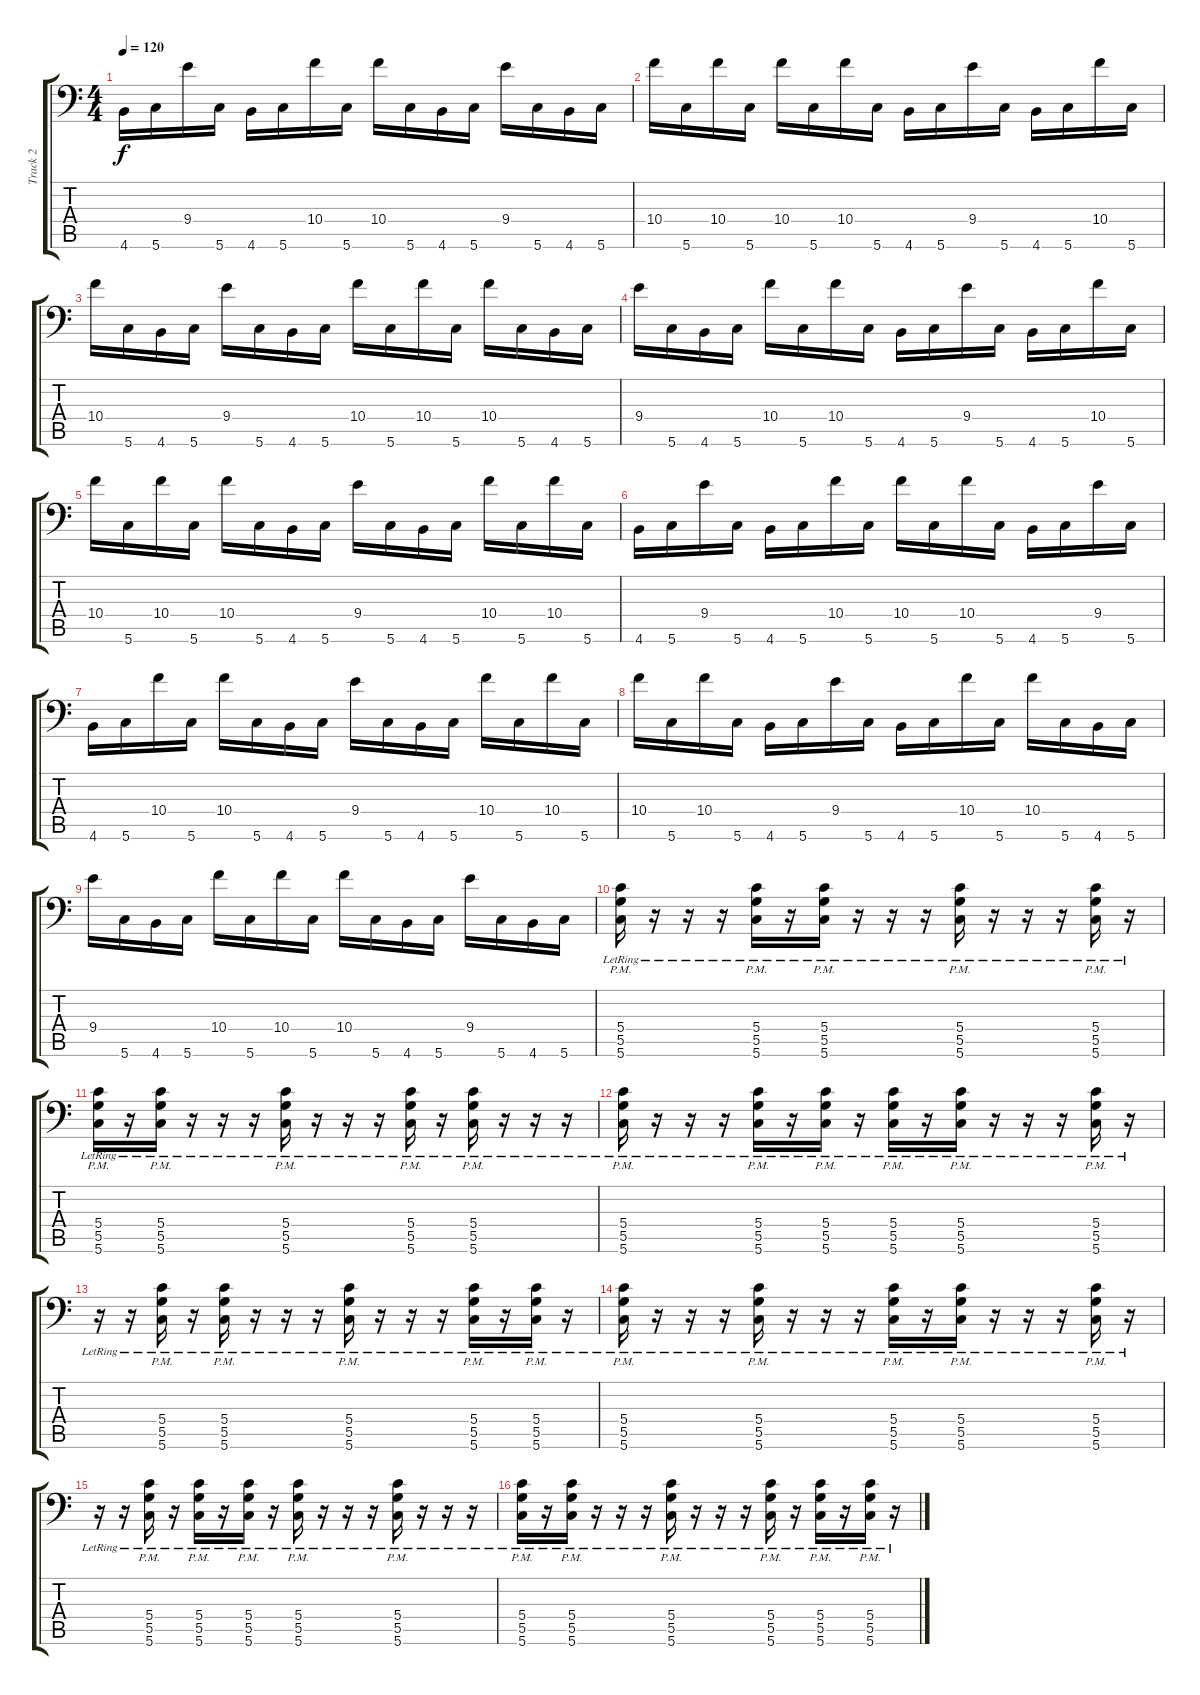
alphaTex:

\track ("Track 2" "Track 2") {instrument distortionguitar}
\staff {score tabs}
\tuning (A3 E3 C3 G2 D2 G1) {hide}
\ts (4 4)
\tempo 120
\clef f4
\ks c
4.6.16{dy f} 5.6.16 9.4.16 5.6.16 4.6.16 5.6.16 10.4.16 5.6.16 10.4.16 5.6.16 4.6.16 5.6.16 9.4.16 5.6.16 4.6.16 5.6.16 |
10.4.16 5.6.16 10.4.16 5.6.16 10.4.16 5.6.16 10.4.16 5.6.16 4.6.16 5.6.16 9.4.16 5.6.16 4.6.16 5.6.16 10.4.16 5.6.16 |
10.4.16 5.6.16 4.6.16 5.6.16 9.4.16 5.6.16 4.6.16 5.6.16 10.4.16 5.6.16 10.4.16 5.6.16 10.4.16 5.6.16 4.6.16 5.6.16 |
9.4.16 5.6.16 4.6.16 5.6.16 10.4.16 5.6.16 10.4.16 5.6.16 4.6.16 5.6.16 9.4.16 5.6.16 4.6.16 5.6.16 10.4.16 5.6.16 |
10.4.16 5.6.16 10.4.16 5.6.16 10.4.16 5.6.16 4.6.16 5.6.16 9.4.16 5.6.16 4.6.16 5.6.16 10.4.16 5.6.16 10.4.16 5.6.16 |
4.6.16 5.6.16 9.4.16 5.6.16 4.6.16 5.6.16 10.4.16 5.6.16 10.4.16 5.6.16 10.4.16 5.6.16 4.6.16 5.6.16 9.4.16 5.6.16 |
4.6.16 5.6.16 10.4.16 5.6.16 10.4.16 5.6.16 4.6.16 5.6.16 9.4.16 5.6.16 4.6.16 5.6.16 10.4.16 5.6.16 10.4.16 5.6.16 |
10.4.16 5.6.16 10.4.16 5.6.16 4.6.16 5.6.16 9.4.16 5.6.16 4.6.16 5.6.16 10.4.16 5.6.16 10.4.16 5.6.16 4.6.16 5.6.16 |
9.4.16 5.6.16 4.6.16 5.6.16 10.4.16 5.6.16 10.4.16 5.6.16 10.4.16 5.6.16 4.6.16 5.6.16 9.4.16 5.6.16 4.6.16 5.6.16 |
(5.4{pm} 5.5{pm} 5.6{pm lr}).16 r.16 r.16 r.16 (5.4{pm} 5.5{pm} 5.6{pm lr}).16 r.16 (5.4{pm} 5.5{pm} 5.6{pm lr}).16 r.16 r.16 r.16 (5.4{pm} 5.5{pm} 5.6{pm lr}).16 r.16 r.16 r.16 (5.4{pm} 5.5{pm} 5.6{pm lr}).16 r.16 |
(5.4{pm} 5.5{pm} 5.6{pm lr}).16 r.16 (5.4{pm} 5.5{pm} 5.6{pm lr}).16 r.16 r.16 r.16 (5.4{pm} 5.5{pm} 5.6{pm lr}).16 r.16 r.16 r.16 (5.4{pm} 5.5{pm} 5.6{pm lr}).16 r.16 (5.4{pm} 5.5{pm} 5.6{pm lr}).16 r.16 r.16 r.16 |
(5.4{pm} 5.5{pm} 5.6{pm lr}).16 r.16 r.16 r.16 (5.4{pm} 5.5{pm} 5.6{pm lr}).16 r.16 (5.4{pm} 5.5{pm} 5.6{pm lr}).16 r.16 (5.4{pm} 5.5{pm} 5.6{pm lr}).16 r.16 (5.4{pm} 5.5{pm} 5.6{pm lr}).16 r.16 r.16 r.16 (5.4{pm} 5.5{pm} 5.6{pm lr}).16 r.16 |
r.16 r.16 (5.4{pm lr} 5.5{pm lr} 5.6{pm lr}).16 r.16 (5.4{pm lr} 5.5{pm lr} 5.6{pm lr}).16 r.16 r.16 r.16 (5.4{pm lr} 5.5{pm lr} 5.6{pm lr}).16 r.16 r.16 r.16 (5.4{pm lr} 5.5{pm lr} 5.6{pm lr}).16 r.16 (5.4{pm lr} 5.5{pm lr} 5.6{pm lr}).16 r.16 |
(5.4{pm lr} 5.5{pm lr} 5.6{pm lr}).16 r.16 r.16 r.16 (5.4{pm lr} 5.5{pm lr} 5.6{pm lr}).16 r.16 r.16 r.16 (5.4{pm lr} 5.5{pm lr} 5.6{pm lr}).16 r.16 (5.4{pm lr} 5.5{pm lr} 5.6{pm lr}).16 r.16 r.16 r.16 (5.4{pm lr} 5.5{pm lr} 5.6{pm lr}).16 r.16 |
r.16 r.16 (5.4{pm lr} 5.5{pm lr} 5.6{pm lr}).16 r.16 (5.4{pm lr} 5.5{pm lr} 5.6{pm lr}).16 r.16 (5.4{pm lr} 5.5{pm lr} 5.6{pm lr}).16 r.16 (5.4{pm lr} 5.5{pm lr} 5.6{pm lr}).16 r.16 r.16 r.16 (5.4{pm lr} 5.5{pm lr} 5.6{pm lr}).16 r.16 r.16 r.16 |
(5.4{pm lr} 5.5{pm lr} 5.6{pm lr}).16 r.16 (5.4{pm lr} 5.5{pm lr} 5.6{pm lr}).16 r.16 r.16 r.16 (5.4{pm lr} 5.5{pm lr} 5.6{pm lr}).16 r.16 r.16 r.16 (5.4{pm lr} 5.5{pm lr} 5.6{pm lr}).16 r.16 (5.4{pm lr} 5.5{pm lr} 5.6{pm lr}).16 r.16 (5.4{pm lr} 5.5{pm lr} 5.6{pm lr}).16 r.16
